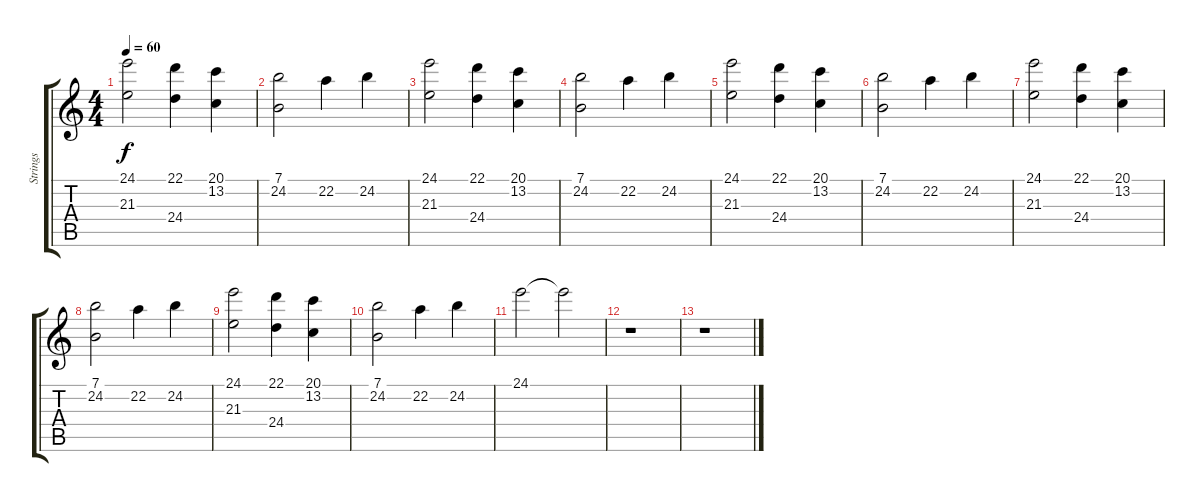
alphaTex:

\track ("Strings" "Strings") {instrument stringensemble1 bank 255}
\staff {score tabs}
\tuning (E4 B3 G3 D3 A2 E2) {hide}
\ts (4 4)
\tempo 60
\clef g2
\ks c
(24.1 21.3).2{dy f} (22.1 24.4).4 (20.1 13.2).4 |
(7.1 24.2).2 22.2.4 24.2.4 |
(24.1 21.3).2 (22.1 24.4).4 (20.1 13.2).4 |
(7.1 24.2).2 22.2.4 24.2.4 |
(24.1 21.3).2 (22.1 24.4).4 (20.1 13.2).4 |
(7.1 24.2).2 22.2.4 24.2.4 |
(24.1 21.3).2 (22.1 24.4).4 (20.1 13.2).4 |
(7.1 24.2).2 22.2.4 24.2.4 |
(24.1 21.3).2 (22.1 24.4).4 (20.1 13.2).4 |
(7.1 24.2).2 22.2.4 24.2.4 |
24.1.2 24.1{t}.2 |
r.1 |
r.1
